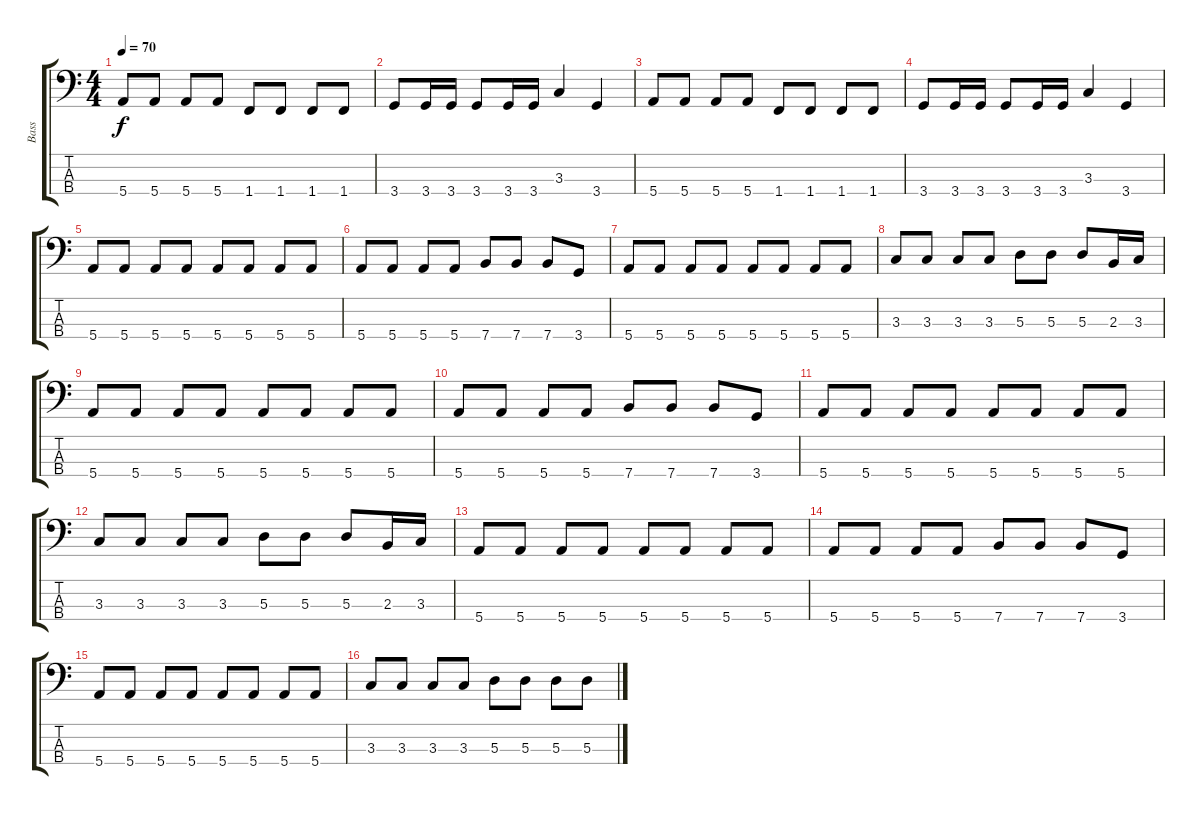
\track ("Bass" "Bass") {instrument electricbassfinger}
\staff {score tabs}
\tuning (G2 D2 A1 E1) {hide}
\ts (4 4)
\tempo 70
\clef f4
\ks c
5.4.8{dy f} 5.4.8 5.4.8 5.4.8 1.4.8 1.4.8 1.4.8 1.4.8 |
3.4.8 3.4.16 3.4.16 3.4.8 3.4.16 3.4.16 3.3.4 3.4.4 |
5.4.8 5.4.8 5.4.8 5.4.8 1.4.8 1.4.8 1.4.8 1.4.8 |
3.4.8 3.4.16 3.4.16 3.4.8 3.4.16 3.4.16 3.3.4 3.4.4 |
5.4.8 5.4.8 5.4.8 5.4.8 5.4.8 5.4.8 5.4.8 5.4.8 |
5.4.8 5.4.8 5.4.8 5.4.8 7.4.8 7.4.8 7.4.8 3.4.8 |
5.4.8 5.4.8 5.4.8 5.4.8 5.4.8 5.4.8 5.4.8 5.4.8 |
3.3.8 3.3.8 3.3.8 3.3.8 5.3.8 5.3.8 5.3.8 2.3.16 3.3.16 |
5.4.8 5.4.8 5.4.8 5.4.8 5.4.8 5.4.8 5.4.8 5.4.8 |
5.4.8 5.4.8 5.4.8 5.4.8 7.4.8 7.4.8 7.4.8 3.4.8 |
5.4.8 5.4.8 5.4.8 5.4.8 5.4.8 5.4.8 5.4.8 5.4.8 |
3.3.8 3.3.8 3.3.8 3.3.8 5.3.8 5.3.8 5.3.8 2.3.16 3.3.16 |
5.4.8 5.4.8 5.4.8 5.4.8 5.4.8 5.4.8 5.4.8 5.4.8 |
5.4.8 5.4.8 5.4.8 5.4.8 7.4.8 7.4.8 7.4.8 3.4.8 |
5.4.8 5.4.8 5.4.8 5.4.8 5.4.8 5.4.8 5.4.8 5.4.8 |
3.3.8 3.3.8 3.3.8 3.3.8 5.3.8 5.3.8 5.3.8 5.3.8
